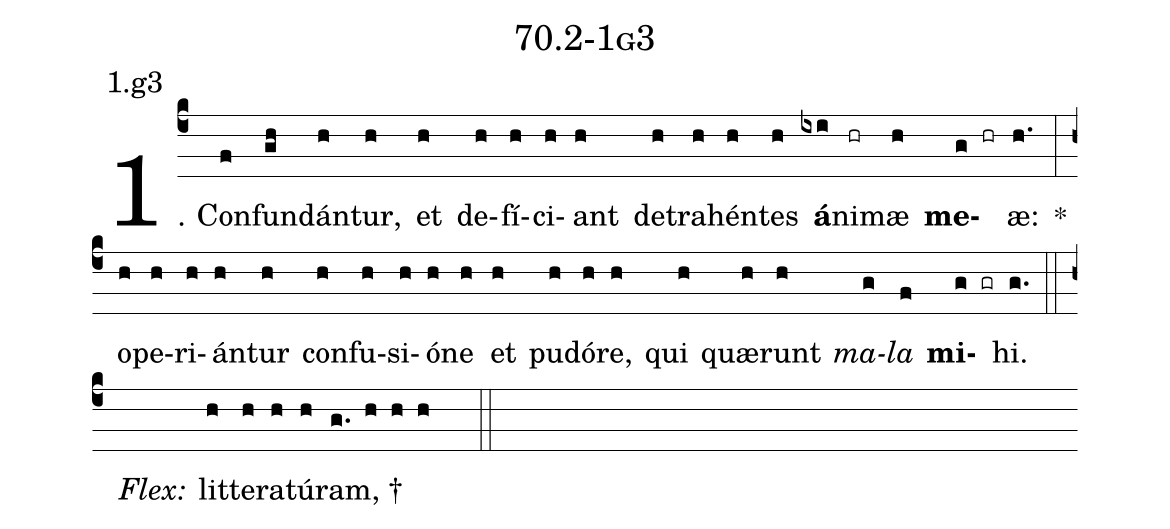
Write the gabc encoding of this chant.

name: 70.2-1g3;
annotation: 1.g3;
%%
(c4)1. Con(f)fun(gh)dán(h)tur,(h) et(h) de(h)fí(h)ci(h)ant(h) de(h)tra(h)hén(h)tes(h) <b>á</b>(ixi)ni(hr)mæ(h) <b>me</b>(g hr)æ:(h.) *(:) o(h)pe(h)ri(h)án(h)tur(h) con(h)fu(h)si(h)ó(h)ne(h) et(h) pu(h)dó(h)re,(h) qui(h) quæ(h)runt(h) <i>ma</i>(g)<i>la</i>(f) <b>mi</b>(g gr)hi.(g.) (::)
<i>Flex:</i>()  lit(h)te(h)ra(h)tú(h)ram, †(g. h h h  ::)
